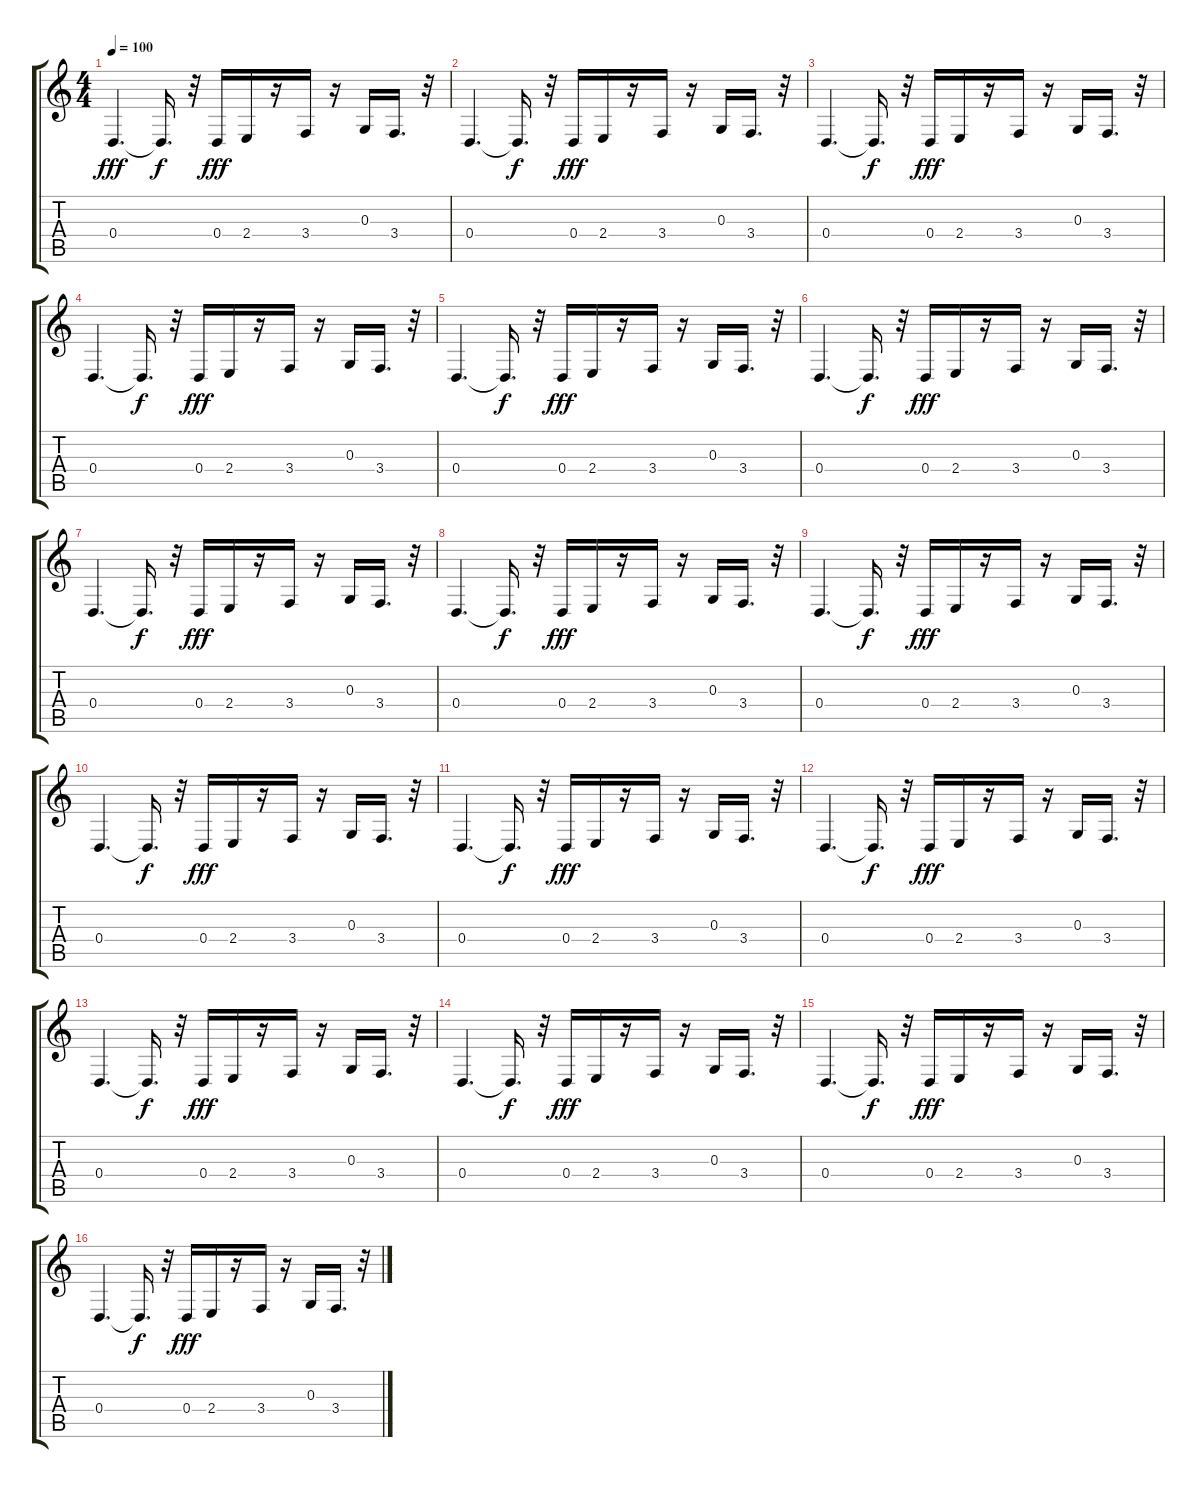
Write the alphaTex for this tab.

\track "" {instrument baritonesax}
\staff {score tabs}
\tuning (E4 B3 G3 D3 A2 E2) {hide}
\ts (4 4)
\tempo 100
\clef g2
\ks c
0.4.4{d dy fff} 0.4{t}.16{d dy f} r.32 0.4.16{dy fff} 2.4.16 r.16 3.4.16 r.16 0.3.16 3.4.16{d} r.32 |
0.4.4{d} 0.4{t}.16{d dy f} r.32 0.4.16{dy fff} 2.4.16 r.16 3.4.16 r.16 0.3.16 3.4.16{d} r.32 |
0.4.4{d} 0.4{t}.16{d dy f} r.32 0.4.16{dy fff} 2.4.16 r.16 3.4.16 r.16 0.3.16 3.4.16{d} r.32 |
0.4.4{d} 0.4{t}.16{d dy f} r.32 0.4.16{dy fff} 2.4.16 r.16 3.4.16 r.16 0.3.16 3.4.16{d} r.32 |
0.4.4{d} 0.4{t}.16{d dy f} r.32 0.4.16{dy fff} 2.4.16 r.16 3.4.16 r.16 0.3.16 3.4.16{d} r.32 |
0.4.4{d} 0.4{t}.16{d dy f} r.32 0.4.16{dy fff} 2.4.16 r.16 3.4.16 r.16 0.3.16 3.4.16{d} r.32 |
0.4.4{d} 0.4{t}.16{d dy f} r.32 0.4.16{dy fff} 2.4.16 r.16 3.4.16 r.16 0.3.16 3.4.16{d} r.32 |
0.4.4{d} 0.4{t}.16{d dy f} r.32 0.4.16{dy fff} 2.4.16 r.16 3.4.16 r.16 0.3.16 3.4.16{d} r.32 |
0.4.4{d} 0.4{t}.16{d dy f} r.32 0.4.16{dy fff} 2.4.16 r.16 3.4.16 r.16 0.3.16 3.4.16{d} r.32 |
0.4.4{d} 0.4{t}.16{d dy f} r.32 0.4.16{dy fff} 2.4.16 r.16 3.4.16 r.16 0.3.16 3.4.16{d} r.32 |
0.4.4{d} 0.4{t}.16{d dy f} r.32 0.4.16{dy fff} 2.4.16 r.16 3.4.16 r.16 0.3.16 3.4.16{d} r.32 |
0.4.4{d} 0.4{t}.16{d dy f} r.32 0.4.16{dy fff} 2.4.16 r.16 3.4.16 r.16 0.3.16 3.4.16{d} r.32 |
0.4.4{d} 0.4{t}.16{d dy f} r.32 0.4.16{dy fff} 2.4.16 r.16 3.4.16 r.16 0.3.16 3.4.16{d} r.32 |
0.4.4{d} 0.4{t}.16{d dy f} r.32 0.4.16{dy fff} 2.4.16 r.16 3.4.16 r.16 0.3.16 3.4.16{d} r.32 |
0.4.4{d} 0.4{t}.16{d dy f} r.32 0.4.16{dy fff} 2.4.16 r.16 3.4.16 r.16 0.3.16 3.4.16{d} r.32 |
0.4.4{d} 0.4{t}.16{d dy f} r.32 0.4.16{dy fff} 2.4.16 r.16 3.4.16 r.16 0.3.16 3.4.16{d} r.32
